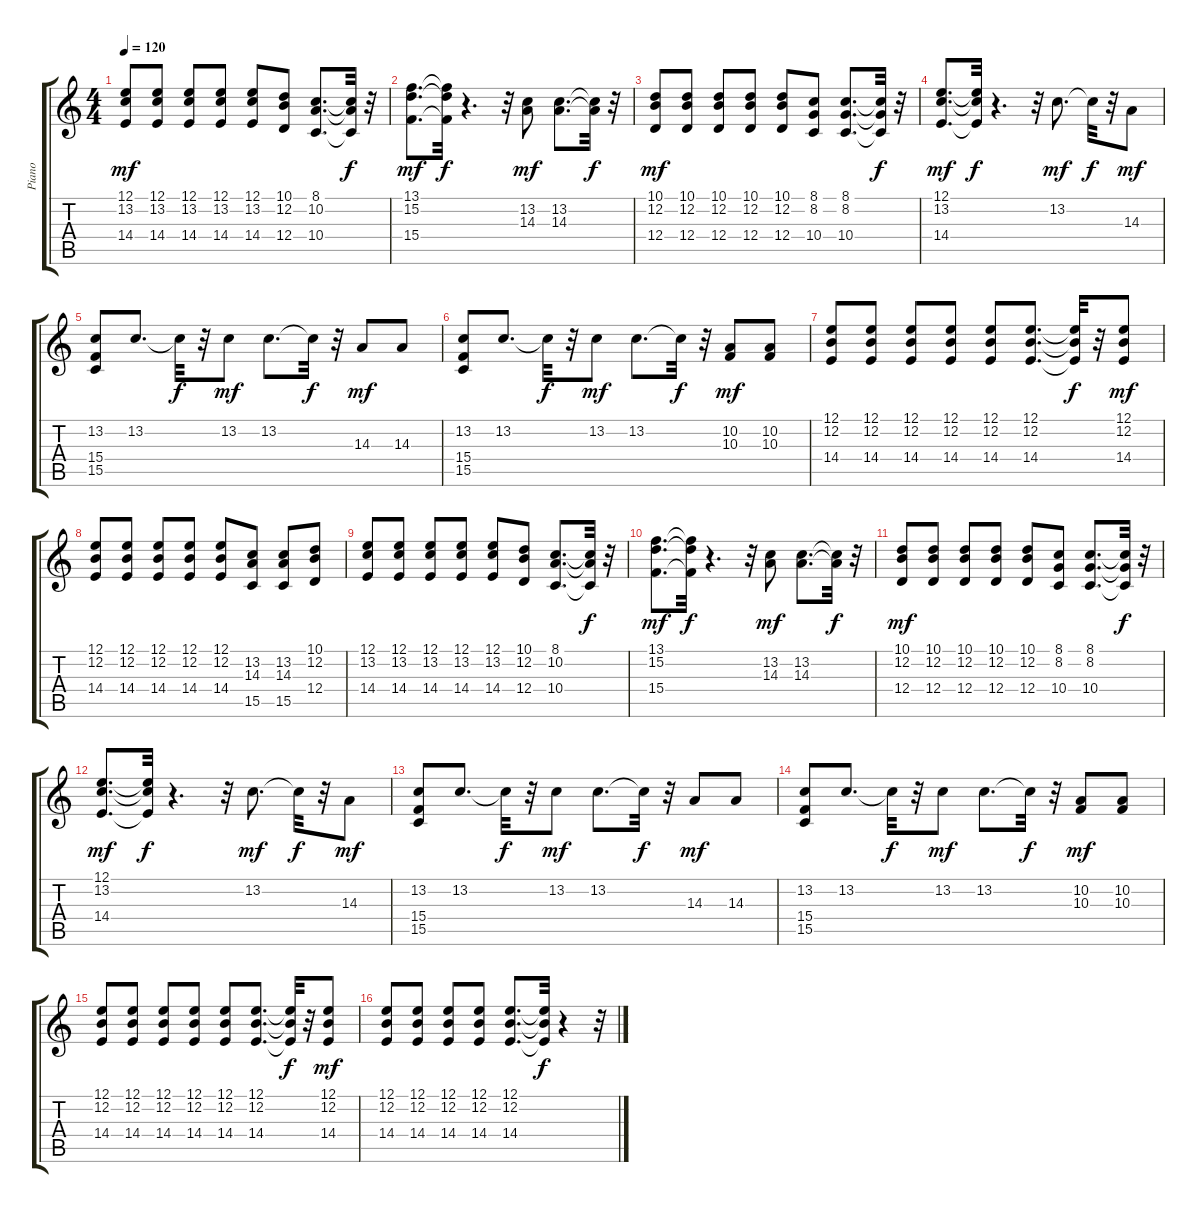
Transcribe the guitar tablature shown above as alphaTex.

\track ("Piano" "Piano") {instrument acousticgrandpiano}
\staff {score tabs}
\tuning (E4 B3 G3 D3 A2 E2) {hide}
\ts (4 4)
\tempo 120
\clef g2
\ks c
(12.1 13.2 14.4).8{dy mf} (12.1 13.2 14.4).8 (12.1 13.2 14.4).8 (12.1 13.2 14.4).8 (12.1 13.2 14.4).8 (10.1 12.2 12.4).8 (8.1 10.2 10.4).8{d} (8.1{t} 10.2{t} 10.4{t}).32{dy f} r.32 |
(13.1 15.2 15.4).8{d dy mf} (13.1{t} 15.2{t} 15.4{t}).32{dy f} r.4{d} r.32 (13.2 14.3).8{dy mf} (13.2 14.3).8{d} (13.2{t} 14.3{t}).32{dy f} r.32 |
(10.1 12.2 12.4).8{txt "" dy mf} (10.1 12.2 12.4).8 (10.1 12.2 12.4).8 (10.1 12.2 12.4).8 (10.1 12.2 12.4).8 (8.1 8.2 10.4).8 (8.1 8.2 10.4).8{d} (8.1{t} 8.2{t} 10.4{t}).32{dy f} r.32 |
(12.1 13.2 14.4).8{d dy mf} (12.1{t} 13.2{t} 14.4{t}).32{dy f} r.4{d} r.32 13.2.8{d dy mf} 13.2{t}.32{dy f} r.32 14.3.8{dy mf} |
(13.2 15.4 15.5).8 13.2.8{d} 13.2{t}.32{dy f} r.32 13.2.8{dy mf} 13.2.8{d} 13.2{t}.32{dy f} r.32 14.3.8{dy mf} 14.3.8 |
(13.2 15.4 15.5).8 13.2.8{d} 13.2{t}.32{dy f} r.32 13.2.8{dy mf} 13.2.8{d} 13.2{t}.32{dy f} r.32 (10.2 10.3).8{dy mf} (10.2 10.3).8 |
(12.1 12.2 14.4).8 (12.1 12.2 14.4).8 (12.1 12.2 14.4).8 (12.1 12.2 14.4).8 (12.1 12.2 14.4).8 (12.1 12.2 14.4).8{d} (12.1{t} 12.2{t} 14.4{t}).32{dy f} r.32 (12.1 12.2 14.4).8{dy mf} |
(12.1 12.2 14.4).8 (12.1 12.2 14.4).8 (12.1 12.2 14.4).8 (12.1 12.2 14.4).8 (12.1 12.2 14.4).8 (13.2 14.3 15.5).8 (13.2 14.3 15.5).8 (10.1 12.2 12.4).8 |
(12.1 13.2 14.4).8 (12.1 13.2 14.4).8 (12.1 13.2 14.4).8 (12.1 13.2 14.4).8 (12.1 13.2 14.4).8 (10.1 12.2 12.4).8 (8.1 10.2 10.4).8{d} (8.1{t} 10.2{t} 10.4{t}).32{dy f} r.32 |
(13.1 15.2 15.4).8{d dy mf} (13.1{t} 15.2{t} 15.4{t}).32{dy f} r.4{d} r.32 (13.2 14.3).8{dy mf} (13.2 14.3).8{d} (13.2{t} 14.3{t}).32{dy f} r.32 |
(10.1 12.2 12.4).8{dy mf} (10.1 12.2 12.4).8 (10.1 12.2 12.4).8 (10.1 12.2 12.4).8 (10.1 12.2 12.4).8 (8.1 8.2 10.4).8 (8.1 8.2 10.4).8{d} (8.1{t} 8.2{t} 10.4{t}).32{dy f} r.32 |
(12.1 13.2 14.4).8{d dy mf} (12.1{t} 13.2{t} 14.4{t}).32{dy f} r.4{d} r.32 13.2.8{d dy mf} 13.2{t}.32{dy f} r.32 14.3.8{dy mf} |
(13.2 15.4 15.5).8 13.2.8{d} 13.2{t}.32{dy f} r.32 13.2.8{dy mf} 13.2.8{d} 13.2{t}.32{dy f} r.32 14.3.8{dy mf} 14.3.8 |
(13.2 15.4 15.5).8 13.2.8{d} 13.2{t}.32{dy f} r.32 13.2.8{dy mf} 13.2.8{d} 13.2{t}.32{dy f} r.32 (10.2 10.3).8{dy mf} (10.2 10.3).8 |
(12.1 12.2 14.4).8 (12.1 12.2 14.4).8 (12.1 12.2 14.4).8 (12.1 12.2 14.4).8 (12.1 12.2 14.4).8 (12.1 12.2 14.4).8{d} (12.1{t} 12.2{t} 14.4{t}).32{dy f} r.32 (12.1 12.2 14.4).8{dy mf} |
(12.1 12.2 14.4).8 (12.1 12.2 14.4).8 (12.1 12.2 14.4).8 (12.1 12.2 14.4).8 (12.1 12.2 14.4).8{d} (12.1{t} 12.2{t} 14.4{t}).32{dy f} r.4 r.32
